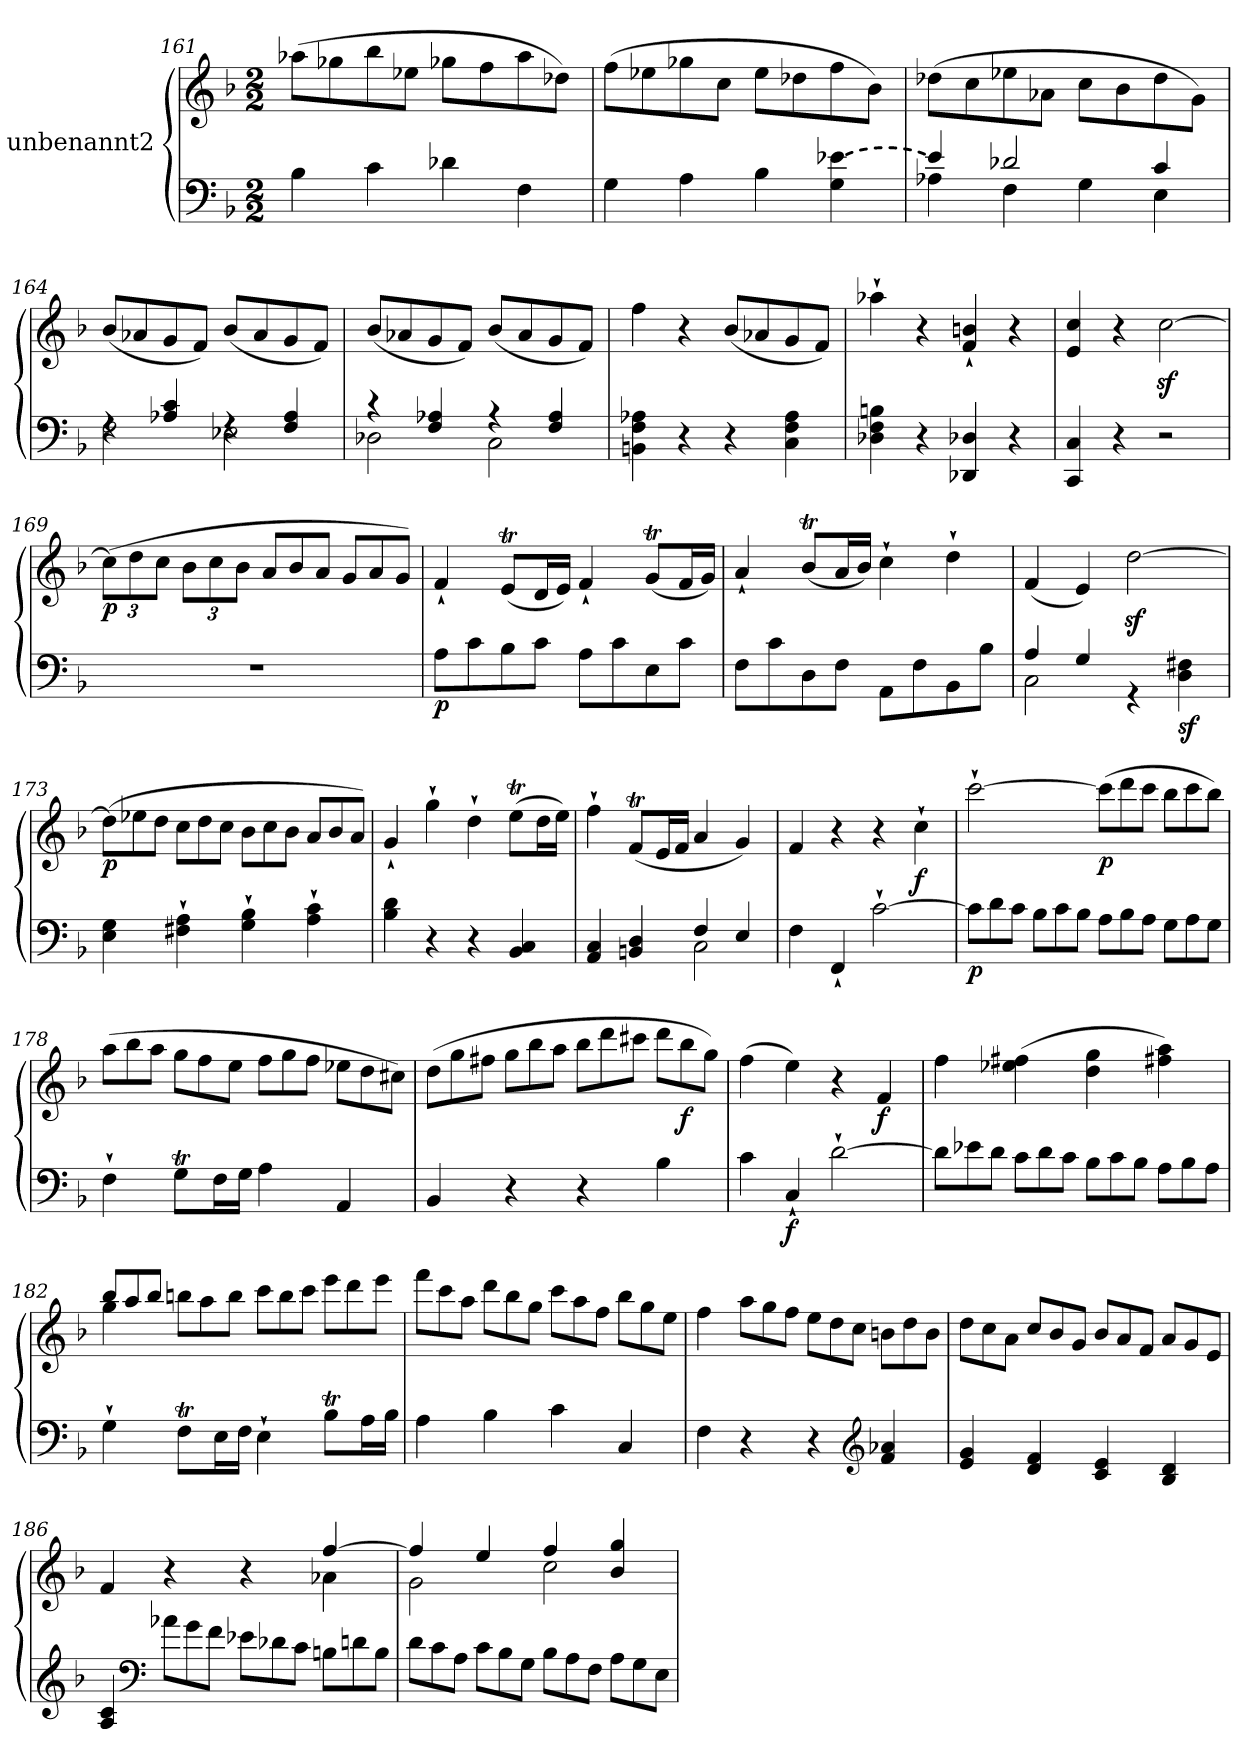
**kern	**kern	**dynam
*part1	*part1	*part1
*staff2	*staff1	*staff1/2
*I"unbenannt2	*	*
*clefF4	*clefG2	*
*k[b-]	*k[b-]	*
*M2/2	*M2/2	*
=161	=161	=161
4B-\	(>8aa-X\L	.
.	8gg-X\	.
4c\	8bb-\	.
.	8ee-X\J	.
4d-X\	8gg-X\L	.
.	8ff\	.
4F\	8aa-\	.
.	8dd-X\J)	.
=162	=162	=162
4G\	(>8ff\L	.
.	8ee-X\	.
4A\	8gg-X\	.
.	8cc\J	.
4B-\	8ee-\L	.
.	8dd-X\	.
!LO:T:n=2:dash	!	!
4G\ [4e-X\	8ff\	.
.	8b-\J)	.
=163	=163	=163
*^	*	*
4e-/]	4A-X\	(>8dd-X\L	.
.	.	8cc\	.
2d-X/	4F\	8ee-X\	.
.	.	8a-X\J	.
.	4G\	8cc\L	.
.	.	8b-\	.
4c/	4E\	8dd-\	.
.	.	8g\J)	.
=164	=164	=164	=164
4rF	2F\	(<8b-/L	.
.	.	8a-X/	.
4A-X/ 4c/	.	8g/	.
.	.	8f/J)	.
4rF	2E-X\	(<8b-/L	.
.	.	8a-/	.
4F/ 4A-/	.	8g/	.
.	.	8f/J)	.
=165	=165	=165	=165
4r	2D-X\	(<8b-/L	.
.	.	8a-X/	.
4F/ 4A-X/	.	8g/	.
.	.	8f/J)	.
4r	2C\	(<8b-/L	.
.	.	8a-/	.
4F/ 4A-/	.	8g/	.
.	.	8f/J)	.
*v	*v	*	*
=166	=166	=166
4BBn\ 4F\ 4A-X\	4ff\	.
4r	4r	.
4r	(<8b-/L	.
.	8a-X/	.
4C\ 4F\ 4A-\	8g/	.
.	8f/J)	.
=167	=167	=167
4D-X\ 4F\ 4Bn\	4aa-X`\	.
4r	4r	.
4DD-X/ 4D-X/	4f/` 4bn/`	.
4r	4r	.
=168	=168	=168
4CC/ 4C/	4e/ 4cc/	.
4r	4r	.
2r	[2ccz<\	.
=169	=169	=169
*	*Xbrackettup	*
!	!	!LO:DY:b
1r	(>12cc\L]	p
.	12dd\	.
.	12cc\J	.
.	12b-\L	.
.	12cc\	.
.	12b-\J	.
*	*Xtuplet	*
.	12a/L	.
.	12b-/	.
.	12a/J	.
.	12g/L	.
.	12a/	.
.	12g/J)	.
=170	=170	=170
!	!	!LO:DY:b=2
8A\L	4f`/	p
8c\	.	.
8B-\	(<8et/L	.
8c\J	16d/L	.
.	16e/JJ)	.
8A\L	4f`/	.
8c\	.	.
8E\	(<8gT/L	.
8c\J	16f/L	.
.	16g/JJ)	.
=171	=171	=171
8F\L	4a`/	.
8c\	.	.
8D\	(<8b-T/L	.
8F\J	16a/L	.
.	16b-/JJ)	.
8AA\L	4cc`\	.
8F\	.	.
8BB-\	4dd`\	.
8B-\J	.	.
=172	=172	=172
*^	*	*
4A/	2C\	(<4f/	.
4G/	.	4e/)	.
4rGG	2ryy	[2ddz<\	.
!	!	!	!LO:DY:b=2
4D\ 4F#X\	.	.	sf
*v	*v	*	*
=173	=173	=173
!	!	!LO:DY:b
4E\ 4G\	(>12dd\L]	p
.	12ee-X\	.
.	12dd\J	.
4F#X\` 4A\`	12cc\L	.
.	12dd\	.
.	12cc\J	.
4G\` 4B-\`	12b-\L	.
.	12cc\	.
.	12b-\J	.
4A\` 4c\`	12a/L	.
.	12b-/	.
.	12a/J)	.
=174	=174	=174
4B-\ 4d\	4g`/	.
4r	4gg`\	.
4r	4dd`\	.
4BB-/ 4C/	(>8eet\L	.
.	16dd\L	.
.	16ee\JJ)	.
=175	=175	=175
*^	*	*
4AA/ 4C/	2ryy	4ff`\	.
4BBn/ 4D/	.	(<8fT/L	.
.	.	16e/L	.
.	.	16f/JJ	.
4F/	2C\	4a/	.
4E/	.	4g/)	.
*v	*v	*	*
=176	=176	=176
4F\	4f/	.
4FF`/	4r	.
[2c`\	4r	.
!	!	!LO:DY:b
.	4cc`\	f
=177	=177	=177
*Xtuplet	*	*
!	!	!LO:DY:b=2
12c\L]	[2ccc`\	p
12d\	.	.
12c\J	.	.
12B-\L	.	.
12c\	.	.
12B-\J	.	.
!	!	!LO:DY:b
12A\L	(>12ccc\L]	p
12B-\	12ddd\	.
12A\J	12ccc\J	.
12G\L	12bb-\L	.
12A\	12ccc\	.
12G\J	12bb-\J)	.
=178	=178	=178
4F`\	(>12aa\L	.
.	12bb-\	.
.	12aa\J	.
8GT\L	12gg\L	.
.	12ff\	.
16F\L	.	.
.	12ee\J	.
16G\JJ	.	.
4A\	12ff\L	.
.	12gg\	.
.	12ff\J	.
4AA/	12ee-X\L	.
.	12dd\	.
.	12cc#X\J)	.
=179	=179	=179
4BB-/	(>12dd\L	.
.	12gg\	.
.	12ff#X\J	.
4r	12gg\L	.
.	12bb-\	.
.	12aa\J	.
4r	12bb-\L	.
.	12ddd\	.
.	12ccc#X\J	.
4B-\	12ddd\L	.
!	!	!LO:DY:b
.	12bb-\	f
.	12gg\J)	.
=180	=180	=180
4c\	(>4ff\	.
!	!	!LO:DY:b=2
4C`/	4ee\)	f
[2d`\	4r	.
!	!	!LO:DY:b
.	4f/	f
=181	=181	=181
12d\L]	4ff\	.
12e-X\	.	.
12d\J	.	.
12c\L	(>4ee-X\ 4ff#X\	.
12d\	.	.
12c\J	.	.
12B-\L	4dd\ 4gg\	.
12c\	.	.
12B-\J	.	.
12A\L	4ff#X\ 4aa\)	.
12B-\	.	.
12A\J	.	.
=182	=182	=182
*	*^	*
4G`\	12bb-/L	4gg\	.
.	12aa/	.	.
.	12bb-/J	.	.
8FT\L	12bbn\L	2.ryy	.
.	12aa\	.	.
16E\L	.	.	.
.	12bb\J	.	.
16F\JJ	.	.	.
4E`\	12ccc\L	.	.
.	12bb\	.	.
.	12ccc\J	.	.
8B-T\L	12eee\L	.	.
.	12ddd\	.	.
16A\L	.	.	.
.	12eee\J	.	.
16B-\JJ	.	.	.
*	*v	*v	*
=183	=183	=183
4A\	12fff\L	.
.	12ccc\	.
.	12aa\J	.
4B-\	12ddd\L	.
.	12bb-\	.
.	12gg\J	.
4c\	12ccc\L	.
.	12aa\	.
.	12ff\J	.
4C/	12bb-\L	.
.	12gg\	.
.	12ee\J	.
=184	=184	=184
4F\	4ff\	.
4r	12aa\L	.
.	12gg\	.
.	12ff\J	.
4r	12ee\L	.
.	12dd\	.
.	12cc\J	.
*clefG2	*	*
4f/ 4a-X/	12bn\L	.
.	12dd\	.
.	12b\J	.
=185	=185	=185
4e/ 4g/	12dd\L	.
.	12cc\	.
.	12a\J	.
4d/ 4f/	12cc/L	.
.	12b-/	.
.	12g/J	.
4c/ 4e/	12b-/L	.
.	12a/	.
.	12f/J	.
4B-/ 4d/	12a/L	.
.	12g/	.
.	12e/J	.
=186	=186	=186
*	*^	*
4A/ 4c/	4f/	2.ryy	.
*clefF4	*	*	*
12a-X\L	4r	.	.
12g\	.	.	.
12f\J	.	.	.
12e-X\L	4r	.	.
12d-X\	.	.	.
12c\J	.	.	.
12Bn\L	[4ff/	4a-X\	.
12dn\	.	.	.
12B\J	.	.	.
=187	=187	=187	=187
12d\L	4ff/]	2g\	.
12c\	.	.	.
12A\J	.	.	.
12c\L	4ee/	.	.
12B-\	.	.	.
12G\J	.	.	.
12B-\L	4ff/	2cc\	.
12A\	.	.	.
12F\J	.	.	.
12A\L	4b-/ 4gg/	.	.
12G\	.	.	.
12E\J	.	.	.
*	*v	*v	*
=	=	=
*-	*-	*-
